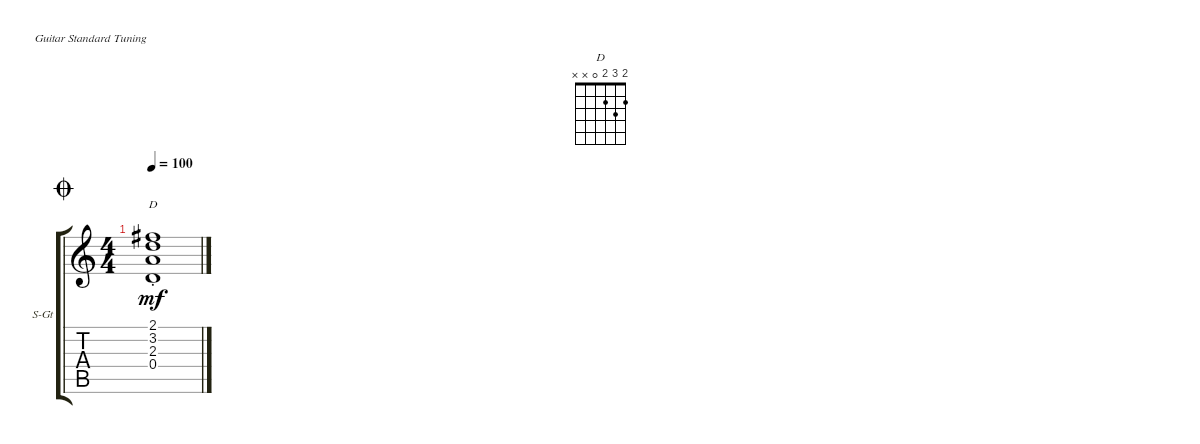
\defaultSystemsLayout 4
\bracketExtendMode groupsimilarinstruments
\firstSystemTrackNameOrientation horizontal
\otherSystemsTrackNameOrientation horizontal
\track ("Guitar" "S-Gt") {instrument acousticguitarsteel}
\staff {score tabs}
\tuning (E4 B3 G3 D3 A2 E2)
\chord ("D" 2 3 2 0 x x) {showfingering false}
\ts (4 4)
\jump coda
\tempo 100
\clef g2
\ks c
(0.4{st} 2.3{st} 3.2{st} 2.1{st}).1{ch "D" dy mf}
